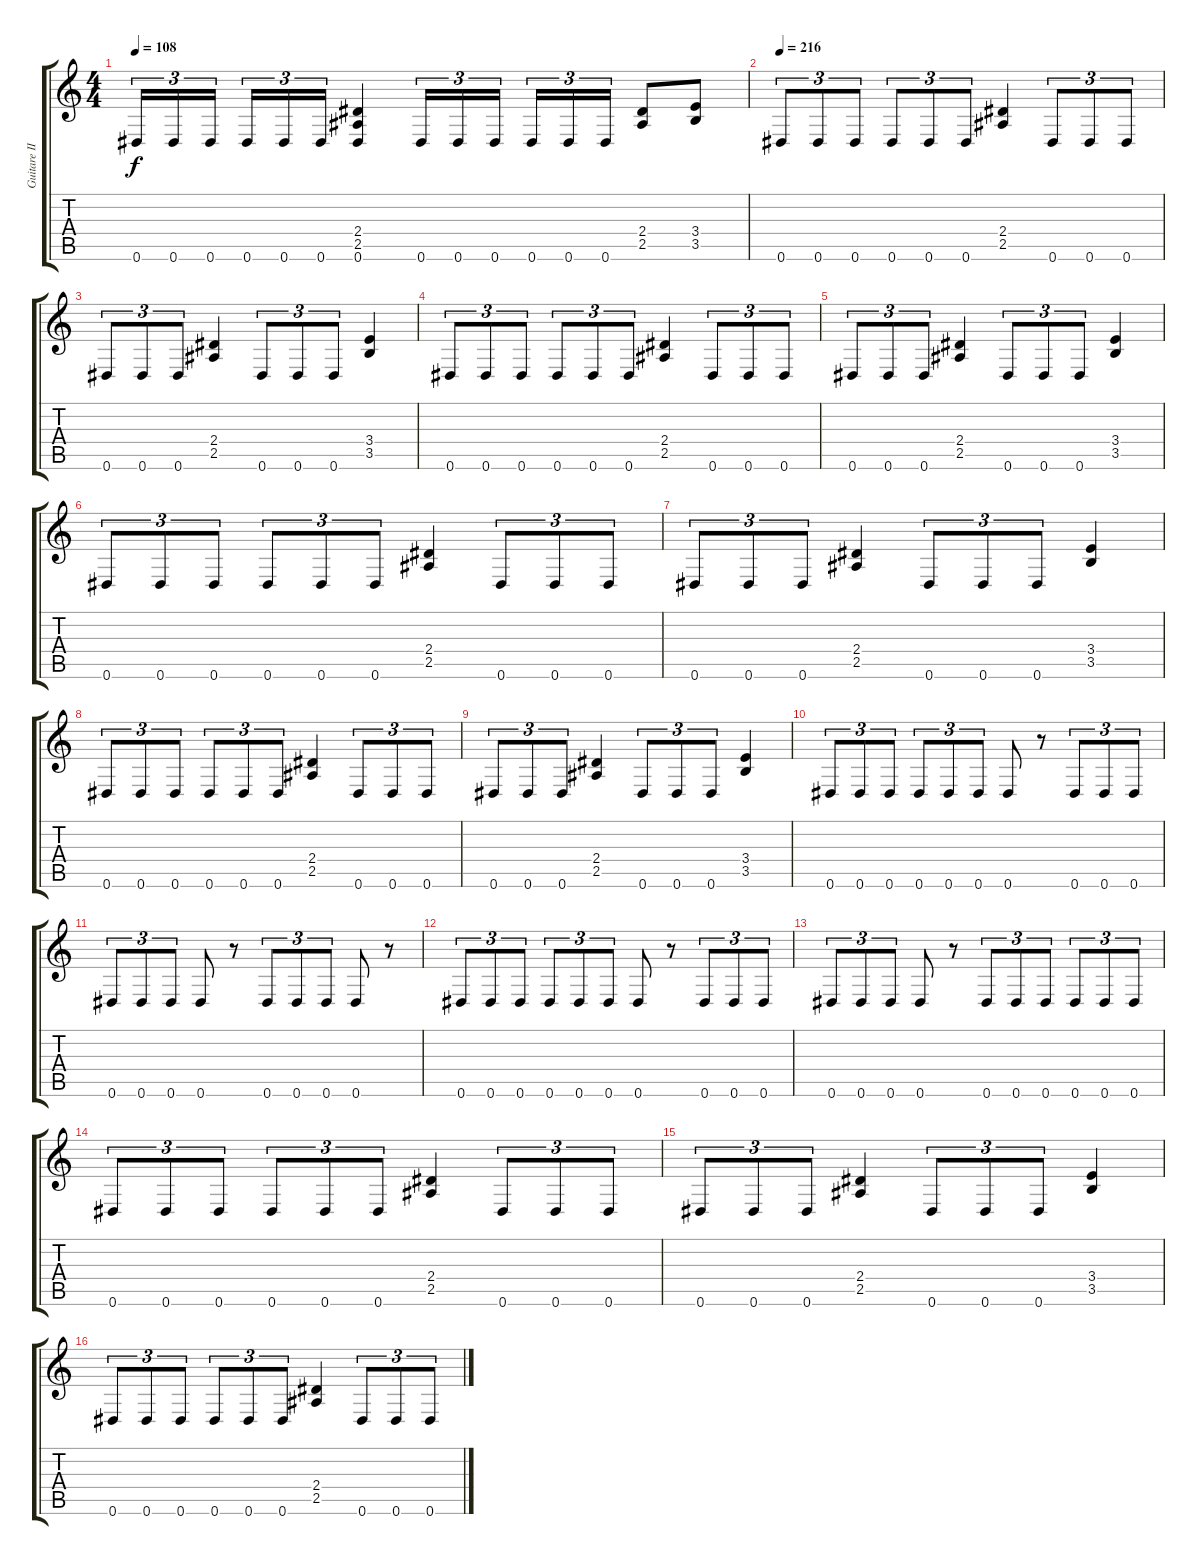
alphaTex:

\track ("Guitare II ( James )" "Guitare II") {instrument electricguitarclean}
\staff {score tabs}
\tuning (Eb4 Bb3 Gb3 Db3 Ab2 Eb2) {hide}
\ts (4 4)
\tempo 108
\clef g2
\ks c
0.6.16{tu (3 2) dy f} 0.6.16{tu (3 2)} 0.6.16{tu (3 2)} 0.6.16{tu (3 2)} 0.6.16{tu (3 2)} 0.6.16{tu (3 2)} (2.4 2.5 0.6).4 0.6.16{tu (3 2)} 0.6.16{tu (3 2)} 0.6.16{tu (3 2)} 0.6.16{tu (3 2)} 0.6.16{tu (3 2)} 0.6.16{tu (3 2)} (2.4 2.5).8 (3.4 3.5).8 |
\tempo 216
0.6.8{tu (3 2)} 0.6.8{tu (3 2)} 0.6.8{tu (3 2)} 0.6.8{tu (3 2)} 0.6.8{tu (3 2)} 0.6.8{tu (3 2)} (2.4 2.5).4 0.6.8{tu (3 2)} 0.6.8{tu (3 2)} 0.6.8{tu (3 2)} |
0.6.8{tu (3 2)} 0.6.8{tu (3 2)} 0.6.8{tu (3 2)} (2.4 2.5).4 0.6.8{tu (3 2)} 0.6.8{tu (3 2)} 0.6.8{tu (3 2)} (3.4 3.5).4 |
0.6.8{tu (3 2)} 0.6.8{tu (3 2)} 0.6.8{tu (3 2)} 0.6.8{tu (3 2)} 0.6.8{tu (3 2)} 0.6.8{tu (3 2)} (2.4 2.5).4 0.6.8{tu (3 2)} 0.6.8{tu (3 2)} 0.6.8{tu (3 2)} |
0.6.8{tu (3 2)} 0.6.8{tu (3 2)} 0.6.8{tu (3 2)} (2.4 2.5).4 0.6.8{tu (3 2)} 0.6.8{tu (3 2)} 0.6.8{tu (3 2)} (3.4 3.5).4 |
0.6.8{tu (3 2)} 0.6.8{tu (3 2)} 0.6.8{tu (3 2)} 0.6.8{tu (3 2)} 0.6.8{tu (3 2)} 0.6.8{tu (3 2)} (2.4 2.5).4 0.6.8{tu (3 2)} 0.6.8{tu (3 2)} 0.6.8{tu (3 2)} |
0.6.8{tu (3 2)} 0.6.8{tu (3 2)} 0.6.8{tu (3 2)} (2.4 2.5).4 0.6.8{tu (3 2)} 0.6.8{tu (3 2)} 0.6.8{tu (3 2)} (3.4 3.5).4 |
0.6.8{tu (3 2)} 0.6.8{tu (3 2)} 0.6.8{tu (3 2)} 0.6.8{tu (3 2)} 0.6.8{tu (3 2)} 0.6.8{tu (3 2)} (2.4 2.5).4 0.6.8{tu (3 2)} 0.6.8{tu (3 2)} 0.6.8{tu (3 2)} |
0.6.8{tu (3 2)} 0.6.8{tu (3 2)} 0.6.8{tu (3 2)} (2.4 2.5).4 0.6.8{tu (3 2)} 0.6.8{tu (3 2)} 0.6.8{tu (3 2)} (3.4 3.5).4 |
0.6.8{tu (3 2)} 0.6.8{tu (3 2)} 0.6.8{tu (3 2)} 0.6.8{tu (3 2)} 0.6.8{tu (3 2)} 0.6.8{tu (3 2)} 0.6.8 r.8 0.6.8{tu (3 2)} 0.6.8{tu (3 2)} 0.6.8{tu (3 2)} |
0.6.8{tu (3 2)} 0.6.8{tu (3 2)} 0.6.8{tu (3 2)} 0.6.8 r.8 0.6.8{tu (3 2)} 0.6.8{tu (3 2)} 0.6.8{tu (3 2)} 0.6.8 r.8 |
0.6.8{tu (3 2)} 0.6.8{tu (3 2)} 0.6.8{tu (3 2)} 0.6.8{tu (3 2)} 0.6.8{tu (3 2)} 0.6.8{tu (3 2)} 0.6.8 r.8 0.6.8{tu (3 2)} 0.6.8{tu (3 2)} 0.6.8{tu (3 2)} |
0.6.8{tu (3 2)} 0.6.8{tu (3 2)} 0.6.8{tu (3 2)} 0.6.8 r.8 0.6.8{tu (3 2)} 0.6.8{tu (3 2)} 0.6.8{tu (3 2)} 0.6.8{tu (3 2)} 0.6.8{tu (3 2)} 0.6.8{tu (3 2)} |
0.6.8{tu (3 2)} 0.6.8{tu (3 2)} 0.6.8{tu (3 2)} 0.6.8{tu (3 2)} 0.6.8{tu (3 2)} 0.6.8{tu (3 2)} (2.4 2.5).4 0.6.8{tu (3 2)} 0.6.8{tu (3 2)} 0.6.8{tu (3 2)} |
0.6.8{tu (3 2)} 0.6.8{tu (3 2)} 0.6.8{tu (3 2)} (2.4 2.5).4 0.6.8{tu (3 2)} 0.6.8{tu (3 2)} 0.6.8{tu (3 2)} (3.4 3.5).4 |
0.6.8{tu (3 2)} 0.6.8{tu (3 2)} 0.6.8{tu (3 2)} 0.6.8{tu (3 2)} 0.6.8{tu (3 2)} 0.6.8{tu (3 2)} (2.4 2.5).4 0.6.8{tu (3 2)} 0.6.8{tu (3 2)} 0.6.8{tu (3 2)}
